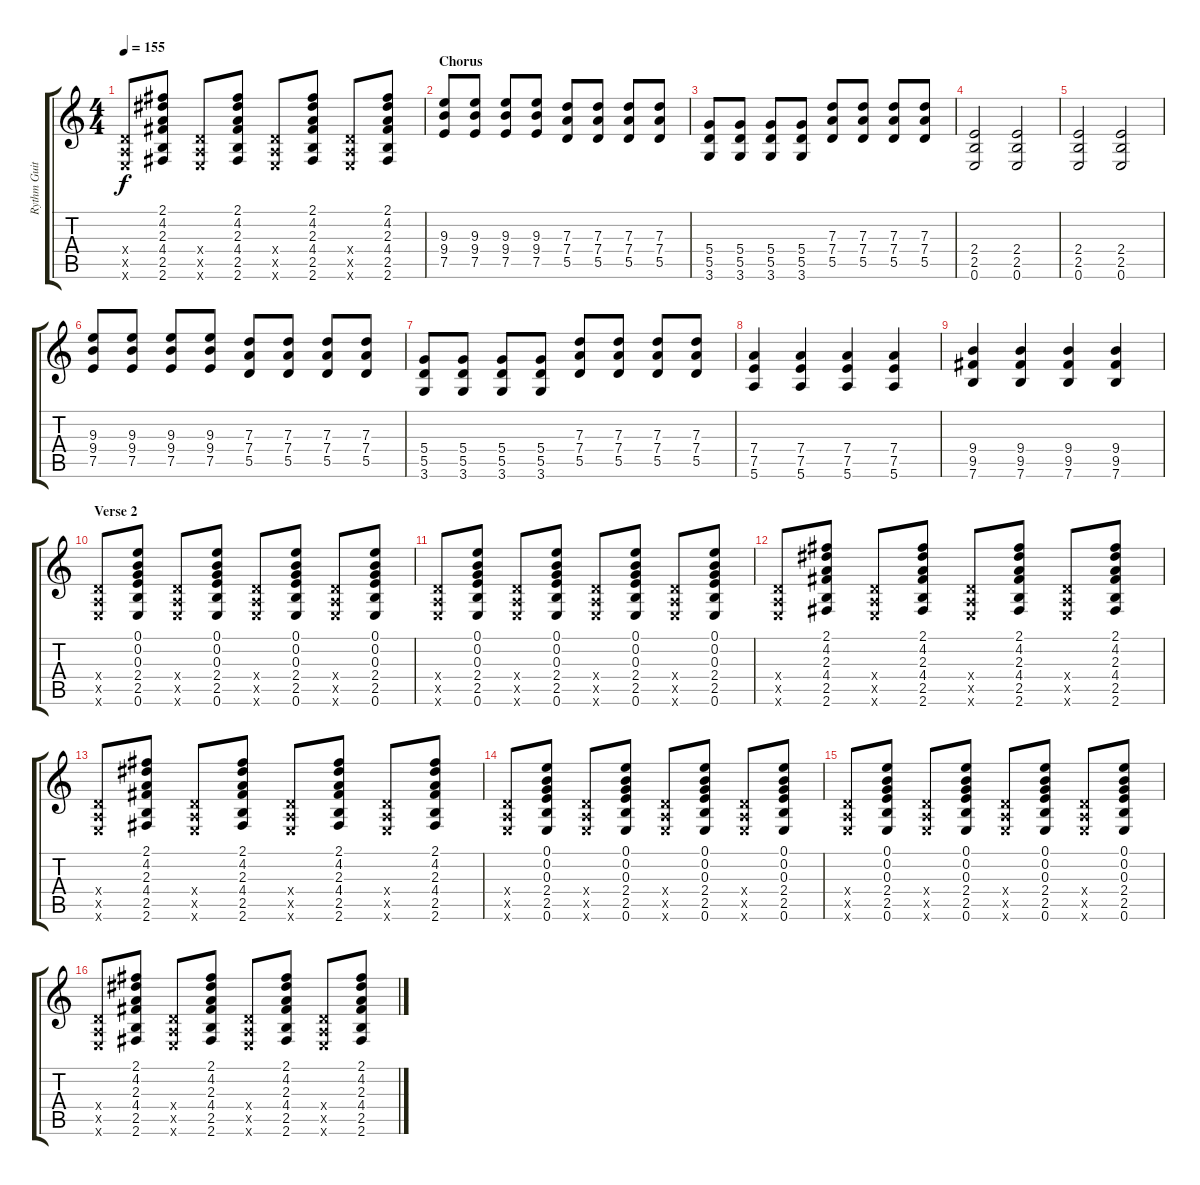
\track ("Rythm Guitar" "Rythm Guit") {instrument electricguitarclean}
\staff {score tabs}
\tuning (E4 B3 G3 D3 A2 E2) {hide}
\ts (4 4)
\tempo 155
\clef g2
\ks c
(0.4{x} 0.5{x} 0.6{x}).8{dy f} (2.1 4.2 2.3 4.4 2.5 2.6).8 (0.4{x} 0.5{x} 0.6{x}).8 (2.1 4.2 2.3 4.4 2.5 2.6).8 (0.4{x} 0.5{x} 0.6{x}).8 (2.1 4.2 2.3 4.4 2.5 2.6).8 (0.4{x} 0.5{x} 0.6{x}).8 (2.1 4.2 2.3 4.4 2.5 2.6).8 |
\section ("" "Chorus")
(9.3 9.4 7.5).8 (9.3 9.4 7.5).8 (9.3 9.4 7.5).8 (9.3 9.4 7.5).8 (7.3 7.4 5.5).8 (7.3 7.4 5.5).8 (7.3 7.4 5.5).8 (7.3 7.4 5.5).8 |
(5.4 5.5 3.6).8 (5.4 5.5 3.6).8 (5.4 5.5 3.6).8 (5.4 5.5 3.6).8 (7.3 7.4 5.5).8 (7.3 7.4 5.5).8 (7.3 7.4 5.5).8 (7.3 7.4 5.5).8 |
(2.4 2.5 0.6).2 (2.4 2.5 0.6).2 |
(2.4 2.5 0.6).2 (2.4 2.5 0.6).2 |
(9.3 9.4 7.5).8 (9.3 9.4 7.5).8 (9.3 9.4 7.5).8 (9.3 9.4 7.5).8 (7.3 7.4 5.5).8 (7.3 7.4 5.5).8 (7.3 7.4 5.5).8 (7.3 7.4 5.5).8 |
(5.4 5.5 3.6).8 (5.4 5.5 3.6).8 (5.4 5.5 3.6).8 (5.4 5.5 3.6).8 (7.3 7.4 5.5).8 (7.3 7.4 5.5).8 (7.3 7.4 5.5).8 (7.3 7.4 5.5).8 |
(7.4 7.5 5.6).4 (7.4 7.5 5.6).4 (7.4 7.5 5.6).4 (7.4 7.5 5.6).4 |
(9.4 9.5 7.6).4 (9.4 9.5 7.6).4 (9.4 9.5 7.6).4 (9.4 9.5 7.6).4 |
\section ("" "Verse 2")
(0.4{x} 0.5{x} 0.6{x}).8 (0.1 0.2 0.3 2.4 2.5 0.6).8 (0.4{x} 0.5{x} 0.6{x}).8 (0.1 0.2 0.3 2.4 2.5 0.6).8 (0.4{x} 0.5{x} 0.6{x}).8 (0.1 0.2 0.3 2.4 2.5 0.6).8 (0.4{x} 0.5{x} 0.6{x}).8 (0.1 0.2 0.3 2.4 2.5 0.6).8 |
(0.4{x} 0.5{x} 0.6{x}).8 (0.1 0.2 0.3 2.4 2.5 0.6).8 (0.4{x} 0.5{x} 0.6{x}).8 (0.1 0.2 0.3 2.4 2.5 0.6).8 (0.4{x} 0.5{x} 0.6{x}).8 (0.1 0.2 0.3 2.4 2.5 0.6).8 (0.4{x} 0.5{x} 0.6{x}).8 (0.1 0.2 0.3 2.4 2.5 0.6).8 |
(0.4{x} 0.5{x} 0.6{x}).8 (2.1 4.2 2.3 4.4 2.5 2.6).8 (0.4{x} 0.5{x} 0.6{x}).8 (2.1 4.2 2.3 4.4 2.5 2.6).8 (0.4{x} 0.5{x} 0.6{x}).8 (2.1 4.2 2.3 4.4 2.5 2.6).8 (0.4{x} 0.5{x} 0.6{x}).8 (2.1 4.2 2.3 4.4 2.5 2.6).8 |
(0.4{x} 0.5{x} 0.6{x}).8 (2.1 4.2 2.3 4.4 2.5 2.6).8 (0.4{x} 0.5{x} 0.6{x}).8 (2.1 4.2 2.3 4.4 2.5 2.6).8 (0.4{x} 0.5{x} 0.6{x}).8 (2.1 4.2 2.3 4.4 2.5 2.6).8 (0.4{x} 0.5{x} 0.6{x}).8 (2.1 4.2 2.3 4.4 2.5 2.6).8 |
(0.4{x} 0.5{x} 0.6{x}).8 (0.1 0.2 0.3 2.4 2.5 0.6).8 (0.4{x} 0.5{x} 0.6{x}).8 (0.1 0.2 0.3 2.4 2.5 0.6).8 (0.4{x} 0.5{x} 0.6{x}).8 (0.1 0.2 0.3 2.4 2.5 0.6).8 (0.4{x} 0.5{x} 0.6{x}).8 (0.1 0.2 0.3 2.4 2.5 0.6).8 |
(0.4{x} 0.5{x} 0.6{x}).8 (0.1 0.2 0.3 2.4 2.5 0.6).8 (0.4{x} 0.5{x} 0.6{x}).8 (0.1 0.2 0.3 2.4 2.5 0.6).8 (0.4{x} 0.5{x} 0.6{x}).8 (0.1 0.2 0.3 2.4 2.5 0.6).8 (0.4{x} 0.5{x} 0.6{x}).8 (0.1 0.2 0.3 2.4 2.5 0.6).8 |
(0.4{x} 0.5{x} 0.6{x}).8 (2.1 4.2 2.3 4.4 2.5 2.6).8 (0.4{x} 0.5{x} 0.6{x}).8 (2.1 4.2 2.3 4.4 2.5 2.6).8 (0.4{x} 0.5{x} 0.6{x}).8 (2.1 4.2 2.3 4.4 2.5 2.6).8 (0.4{x} 0.5{x} 0.6{x}).8 (2.1 4.2 2.3 4.4 2.5 2.6).8
